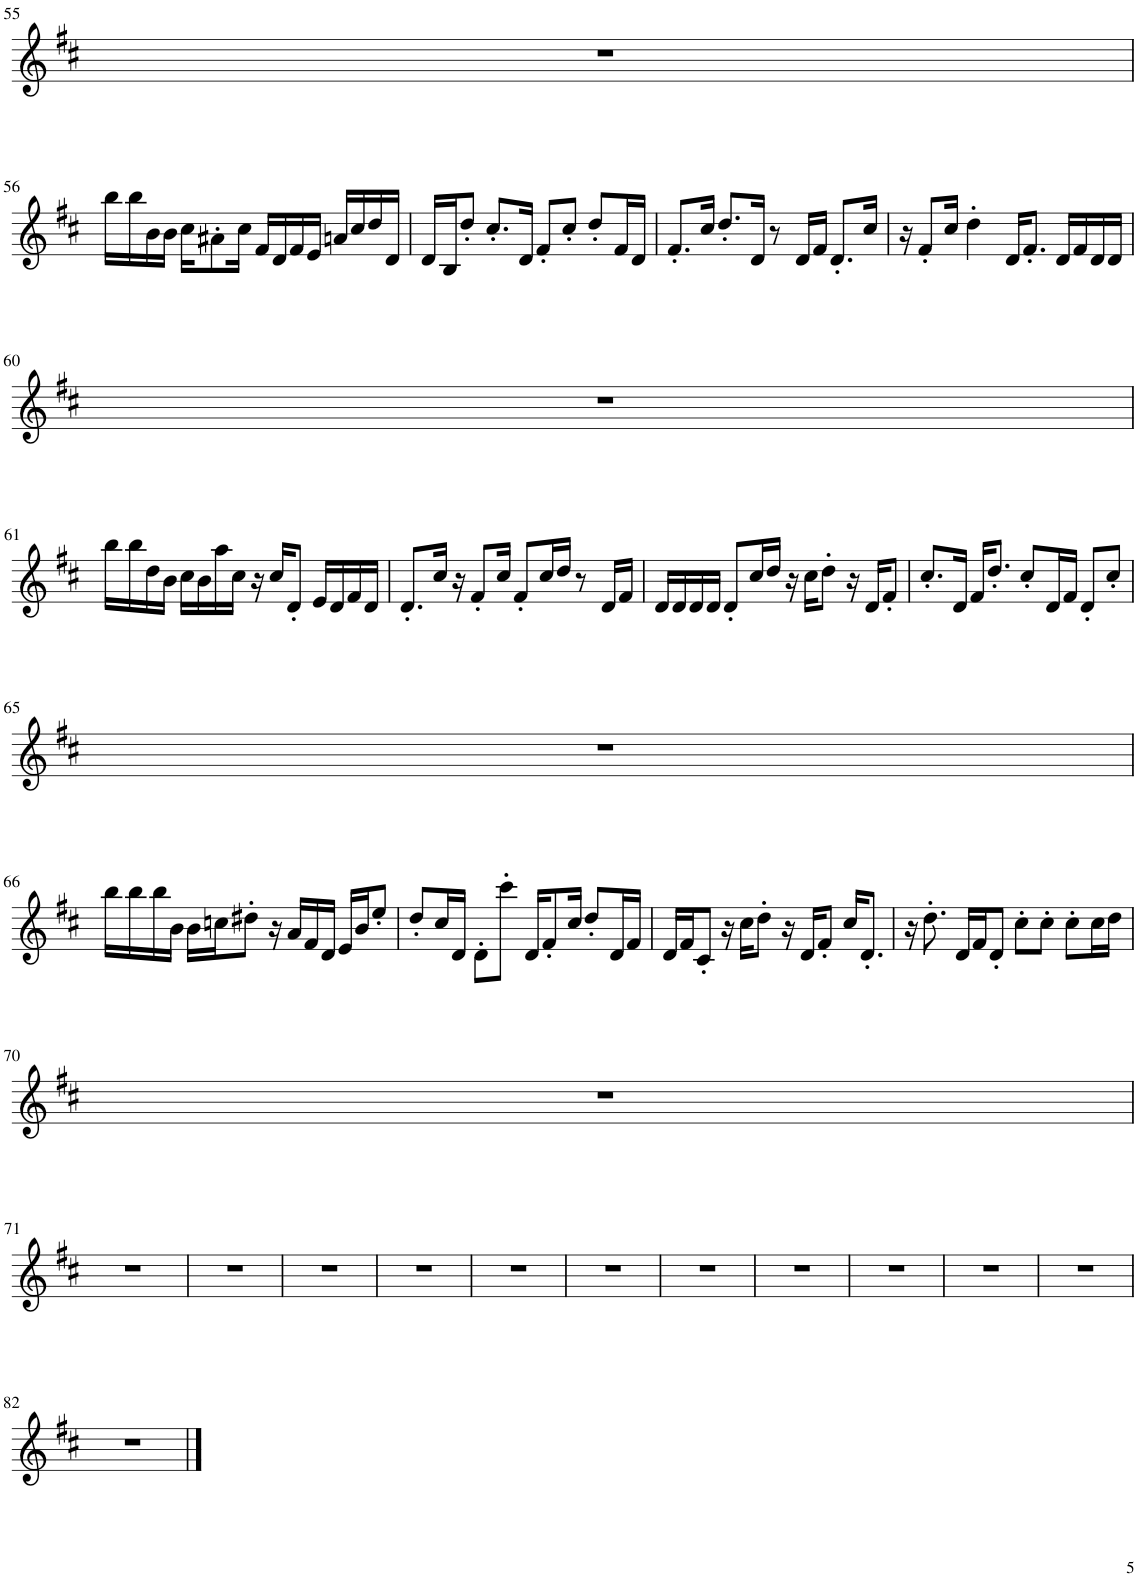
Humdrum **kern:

**kern
*part1
*staff1
*I"Piano
*I'Pno.
!!LO:PB:g=z
*clefG2
*k[f#c#]
*M4/4
=55
1r
!!LO:LB:g=z
=56
16bb\LL
16bb\
16b\
16b\JJ
16cc#\KL
8a#X'\
16cc#\Jk
16f#/LL
16d/
16f#/
16e/JJ
16an/LL
16cc#/
16dd/
16d/JJ
=57
16d/LL
16B/J
8dd'/J
8.cc#'/L
16d/Jk
8f#'/L
8cc#'/J
8dd'/L
16f#/L
16d/JJ
=58
8.f#'/L
16cc#/Jk
8.dd'/L
16d/Jk
8r
16d/LL
16f#/JJ
8.d'/L
16cc#/Jk
=59
16r
8f#'/L
16cc#/Jk
4dd'\
16d/KL
8.f#'/J
16d/LL
16f#/
16d/
16d/JJ
!!LO:LB:g=z
=60
1r
!!LO:LB:g=z
=61
16bb\LL
16bb\
16dd\
16b\JJ
16cc#\LL
16b\
16aa\
16cc#\JJ
16r
16cc#/KL
8d'/J
16e/LL
16d/
16f#/
16d/JJ
=62
8.d'/L
16cc#/Jk
16r
8f#'/L
16cc#/Jk
8f#'/L
16cc#/L
16dd/JJ
8r
16d/LL
16f#/JJ
=63
16d/LL
16d/
16d/
16d/JJ
8d'/L
16cc#/L
16dd/JJ
16r
16cc#\KL
8dd'\J
16r
16d/KL
8f#'/J
=64
8.cc#'/L
16d/Jk
16f#/KL
8.dd'/J
8cc#'/L
16d/L
16f#/JJ
8d'/L
8cc#'/J
!!LO:LB:g=z
=65
1r
!!LO:LB:g=z
=66
16bb\LL
16bb\
16bb\
16b\JJ
16b\LL
16ccn\J
8dd#X'\J
16r
16a/LL
16f#/
16d/JJ
16e/LL
16b/J
8ee'/J
=67
8dd'/L
16cc#/L
16d/JJ
8d'\L
8ccc#'\J
16d/KL
8f#'/
16cc#/Jk
8dd'/L
16d/L
16f#/JJ
=68
16d/LL
16f#/J
8c#'/J
16r
16cc#\KL
8dd'\J
16r
16d/KL
8f#'/J
16cc#/KL
8.d'/J
=69
16r
8.dd'\
16d/LL
16f#/J
8d'/J
8cc#'\L
8cc#'\J
8cc#'\L
16cc#\L
16dd\JJ
!!LO:LB:g=z
=70
1r
!!LO:LB:g=z
=71
1r
=72
1r
=73
1r
=74
1r
=75
1r
=76
1r
=77
1r
=78
1r
=79
1r
=80
1r
=81
1r
!!LO:LB:g=z
=82
1r
==
*-
